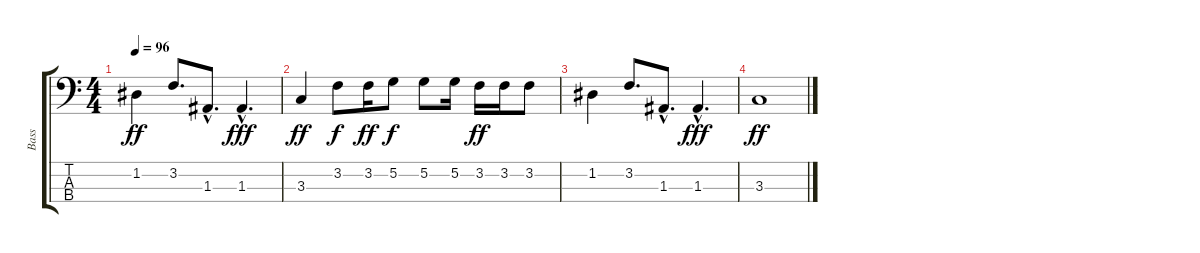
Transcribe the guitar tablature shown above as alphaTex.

\track ("Bass" "Bass") {instrument electricbassfinger}
\staff {score tabs}
\tuning (G2 D2 A1 E1) {hide}
\ts (4 4)
\tempo 96
\clef f4
\ks c
1.2.4{dy ff} 3.2.8{d} 1.3{hac}.8{d} 1.3{hac}.4{d dy fff} |
3.3.4{dy ff} 3.2.8{dy f} 3.2.16{dy ff} 5.2.8{dy f} 5.2.8 5.2.16 3.2.16{dy ff} 3.2.16 3.2.8 |
1.2.4 3.2.8{d} 1.3{hac}.8{d} 1.3{hac}.4{d dy fff} |
3.3.1{dy ff}
